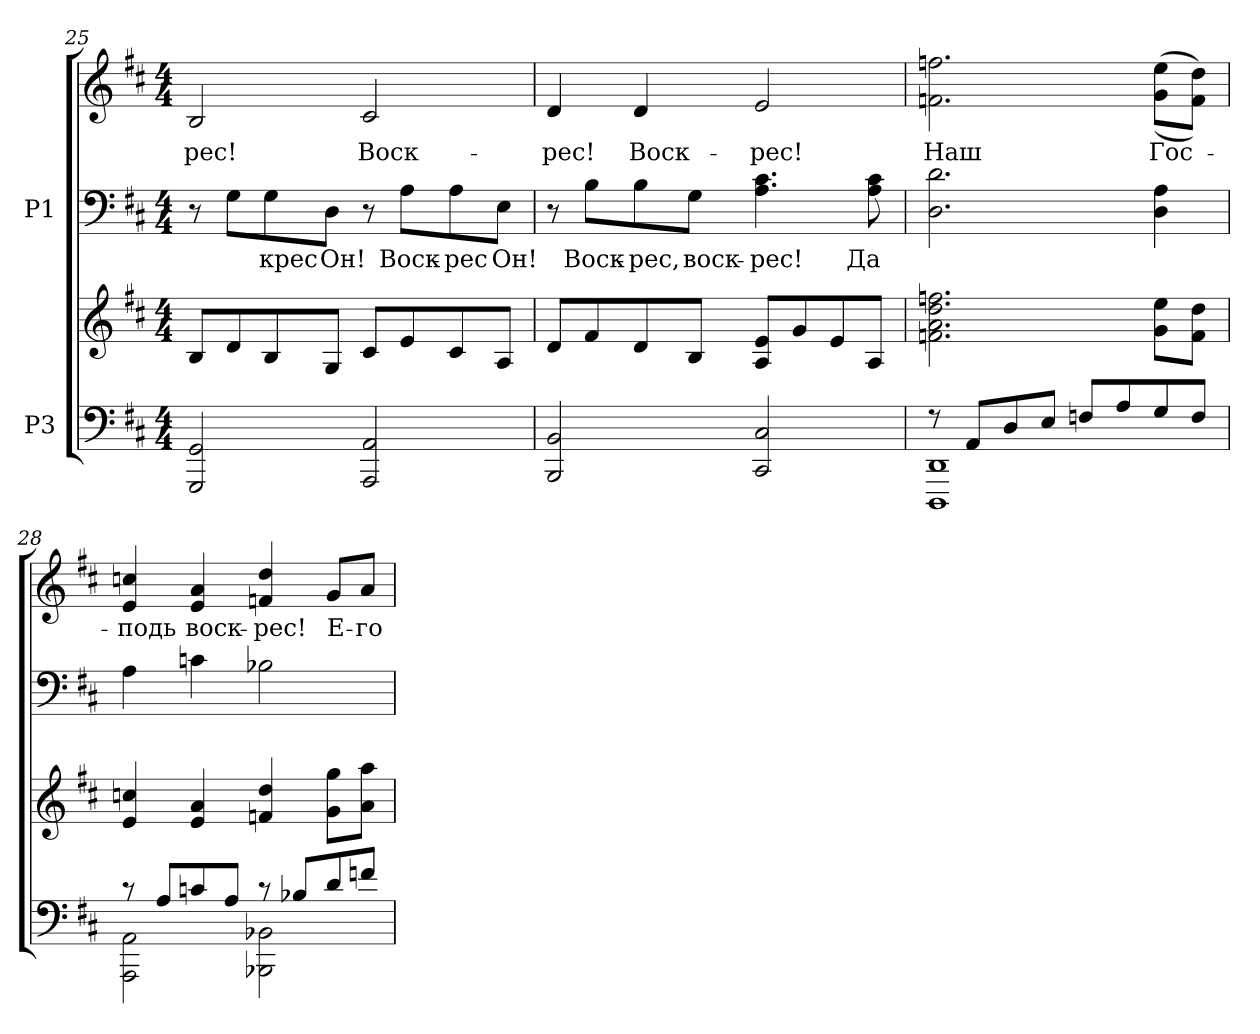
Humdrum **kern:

**kern	**kern	**kern	**text	**kern	**text
*part2	*part2	*part1	*part1	*part1	*part1
*staff4	*staff3	*staff2	*staff2	*staff1	*staff1
*I"P3	*	*I"P1	*	*	*
*clefF4	*clefG2	*clefF4	*	*clefG2	*
*k[f#c#]	*k[f#c#]	*k[f#c#]	*	*k[f#c#]	*
*D:	*D:	*D:	*	*D:	*
*M4/4	*M4/4	*M4/4	*	*M4/4	*
=25	=25	=25	=25	=25	=25
!	!	!	!LO:LY:a:color=#000000	!	!
!	!	!	!	!	!LO:LY:b:color=#000000
2GGGi/ 2GGi	8Bi/L	8r	Вос-	2Bi/	-рес!
.	8di/	8Gi\L	.	.	.
!	!	!	!LO:LY:a:color=#000000	!	!
.	8Bi/	8Gi\	-крес	.	.
!	!	!	!LO:LY:a:color=#000000	!	!
.	8Gi/J	8Di\J	Он!	.	.
!	!	!	!	!	!LO:LY:b:color=#000000
2AAAi/ 2AAi	8c#i/L	8r	.	2c#i/	Воск-
!	!	!	!LO:LY:a:color=#000000	!	!
.	8ei/	8Ai\L	Воск-	.	.
!	!	!	!LO:LY:a:color=#000000	!	!
.	8c#i/	8Ai\	-рес	.	.
!	!	!	!LO:LY:a:color=#000000	!	!
.	8Ai/J	8Ei\J	Он!	.	.
=26	=26	=26	=26	=26	=26
!	!	!	!	!	!LO:LY:b:color=#000000
2BBBi/ 2BBi	8di/L	8r	.	4di/	-рес!
!	!	!	!LO:LY:a:color=#000000	!	!
.	8f#i/	8Bi\L	Воск-	.	.
!	!	!	!LO:LY:a:color=#000000	!	!
!	!	!	!	!	!LO:LY:b:color=#000000
.	8di/	8Bi\	-рес,	4di/	Воск-
!	!	!	!LO:LY:a:color=#000000	!	!
.	8Bi/J	8Gi\J	воск-	.	.
!	!	!	!LO:LY:a:color=#000000	!	!
!	!	!	!	!	!LO:LY:b:color=#000000
2CC#i/ 2C#i	8Ai/ 8eiL	4.Ai\ 4.c#i	-рес!	2ei/	-рес!
.	8gi/	.	.	.	.
.	8ei/	.	.	.	.
!	!	!	!LO:LY:a:color=#000000	!	!
.	8Ai/J	8Ai\ 8c#i	Да	.	.
!!LO:LB:g=z
=27	=27	=27	=27	=27	=27
*^	*	*	*	*	*
!	!	!	!	!	!	!LO:LY:b:color=#000000
8r	1DDDi 1DDi	2.fni\ 2.ai 2.ddi 2.ffni	2.Di\ 2.di	.	2.fni\ 2.ffni	Наш
8AAi/L	.	.	.	.	.	.
8Di/	.	.	.	.	.	.
8Ei/J	.	.	.	.	.	.
8Fni/L	.	.	.	.	.	.
8Ai/	.	.	.	.	.	.
!	!	!	!	!	!	!LO:LY:b:color=#000000
8Gi/	.	8gi\ 8eeiL	4Di\ 4Ai	.	((8gi\ 8eeiL	Гос-
8Fi/J	.	8fi\ 8ddiJ	.	.	8fi\ 8ddiJ))	.
=28	=28	=28	=28	=28	=28	=28
!	!	!	!	!	!	!LO:LY:b:color=#000000
8r	2AAAi\ 2AAi	4ei/ 4ccni	4Ai\	.	4ei/ 4ccni	-подь
8Ai/L	.	.	.	.	.	.
!	!	!	!	!	!	!LO:LY:b:color=#000000
8cni/	.	4ei/ 4ai	4cni\	.	4ei/ 4ai	воск-
8Ai/J	.	.	.	.	.	.
!	!	!	!	!	!	!LO:LY:b:color=#000000
8r	2BBB-Xi\ 2BB-Xi	4fni/ 4ddi	2B-Xi\	.	4fni/ 4ddi	-рес!
8B-Xi/L	.	.	.	.	.	.
!	!	!	!	!	!	!LO:LY:b:color=#000000
8di/	.	8gi\ 8ggiL	.	.	8gi/L	Е-
!	!	!	!	!	!	!LO:LY:b:color=#000000
8fni/J	.	8ai\ 8aaiJ	.	.	8ai/J	-го
*v	*v	*	*	*	*	*
=	=	=	=	=	=
*-	*-	*-	*-	*-	*-
